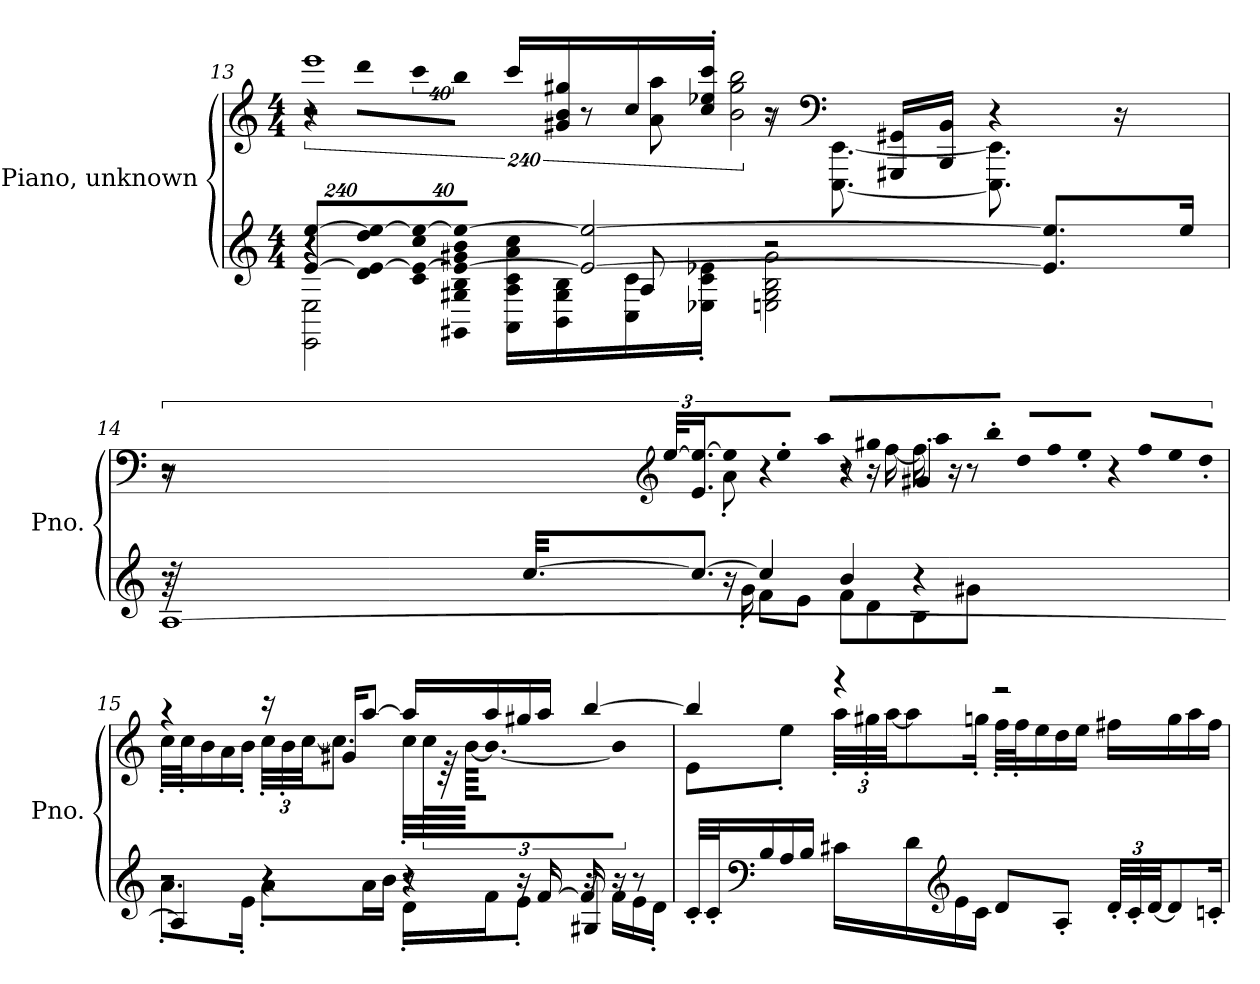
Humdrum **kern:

**kern	**kern
*part1	*part1
*staff2	*staff1
*I"Piano, unknown	*
*I'Pno.	*
!!LO:LB:g=z
*clefG2	*clefG2
*k[]	*k[]
*M4/4	*M4/4
*Xbrackettup	*
=13	=13
*	*^
!LO:N:vis=16	!	!LO:N:vis=16
*^	*^	*
*	*^	*	*	*^
*	*	*^	*	*	*	*
[1920%137e/ [1920%137ee/LL	4r	4r	2EE\ 2E\	1eee	1920%137r	4r	2r
!LO:N:vis=16	!	!	!	!	!LO:N:vis=16	!	!
1920%137d/ 1920%137e/_ 1920%137dd/ 1920%137ee/_	.	.	.	.	1920%137ddd\LL	.	.
!LO:N:vis=32	!	!	!	!	!LO:N:vis=32	!	!
640%23c/ 640%23e/_ 640%23cc/ 640%23ee/_K	.	.	.	.	640%23ccc\K	.	.
!LO:N:vis=16	!	!	!	!	!LO:N:vis=16	!	!
1920%137GG#X/ 1920%137G#X/ 1920%137B/ 1920%137e/_ 1920%137g#X/ 1920%137b/ 1920%137ee/_JJ	.	.	.	.	1920%137bb\JJ	.	.
2e/_ 2ee/_	16AA\ 16A\ 16c\ 16a\ 16cc\LL	8r	.	.	8r	16ccc/LL	.
.	16BB\ 16G#\ 16B\	.	.	.	.	16g#X/ 16b/ 16gg#X/	.
.	16C\ 16c\	8A/	.	.	8a\ 8aa\	16cc/	.
.	16E-X\' 16c\' 16e-X\'JJ	.	.	.	.	16cc/' 16ee-X/' 16ccc/'JJ	.
.	2En\ 2G#\ 2B\ 2g#\	2r	2r	.	2b\ 2gg#\ 2bb\	8r	16r
*	*	*	*	*clefF4	*	*	*
.	.	.	.	.	.	.	[8.EEE\ [8.EE\
.	.	.	.	.	.	16GGG#X/ 16GG#X/LL	.
.	.	.	.	.	.	16BBB/ 16BB/JJ	.
8.e/] 8.ee/]L	.	.	.	.	.	4r	8.EEE\] 8.EE\]
16ee/Jk	.	.	.	.	.	.	16r
*	*	*v	*v	*	*	*	*
*	*	*	*	*	*v	*v
!!LO:PB:g=z
=14	=14	=14	=14	=14	=14
64r	8r	[1A	24r	8r	2r
[32.cc/KKL	.	.	.	.	.
*	*	*	*clefG2	*	*
.	.	.	[48ee/KLL	.	.
8.cc/J_	.	.	24.e/ 24.ee/_	.	.
.	16r	.	16ee/]	8a'\	.
.	16g'\	.	16ee'/JJ	.	.
4cc/]	8f\L	.	16aa/LL	4r	.
.	.	.	16gg#X/	.	.
.	8e\J	.	16aa/	.	.
.	.	.	16bb'/JJ	.	.
4b/	8f\L	.	16dd/LL	8r	4r
.	.	.	16ff/J	.	.
.	8d\	.	8ee'/J	16r	.
.	.	.	.	[16ff\	.
4r	8B\	.	16r	16ff\]	4g#X'/
.	.	.	16ff/LL	16r	.
.	8g#X\J	.	16ee/	8r	.
.	.	.	16dd'/JJ	.	.
*	*	*	*	*v	*v
!!LO:LB:g=z
=15	=15	=15	=15	=15
2r	8.a'\L	4A/]	4r	32cc'\LLL
.	.	.	.	32cc'\J
.	.	.	.	16b\
.	.	.	.	16a\
.	16e'\Jk	.	.	16b'\JJ
*	*	*	*	*Xbrackettup
.	8a'\L	4r	16r	48cc'\LLL
.	.	.	.	48b'\
.	.	.	.	[48cc\JJ
.	.	.	16g#X/KL	8.cc\J]
.	16a\L	.	[8aa/J	.
.	16b\JJ	.	.	.
4r	16d'\LL	8r	16aa/LL]	32cc'\LLL
*	*	*	*	*brackettup
.	.	.	.	96cc\JJJk
.	.	.	.	96r
.	.	.	.	[96b\KKKL
.	16f\J	.	16aa/	8.b\J_
.	8e'\J	16r	16gg#X/	.
.	.	[16f/	16aa/JJ	.
4G#X/	16r	16f/]	[4bb/	4b\]
.	16f\LL	16r	.	.
.	16e\	8r	.	.
.	16d'\JJ	.	.	.
*v	*v	*v	*	*
!!LO:LB:g=z	!!
=16	=16	=16
32c'/LLL	4bb/]	8e\L
32c'/J	.	.
*clefF4	*	*
16B/	.	.
16A/	.	8ee'\J
16B/JJ	.	.
*	*	*Xbrackettup
16c#X\LL	4r	48aa'\LLL
.	.	48gg#X'\
.	.	[48aa\JJ
16d\	.	8aa\]
*clefG2	*	*
16e\	.	.
16c#\JJ	.	16ggn'\Jk
8d/L	2r	32ff'\LLL
.	.	32ff'\J
.	.	16ee\
8A'/J	.	16dd\
.	.	16ee\JJ
48d'/LLL	.	16ff#X\LL
48c#'/	.	.
[48d/JJ	.	.
8d/]	.	16gg\
.	.	16aa\
16cn'/Jk	.	16ff#\JJ
*	*v	*v
=	=
*-	*-
